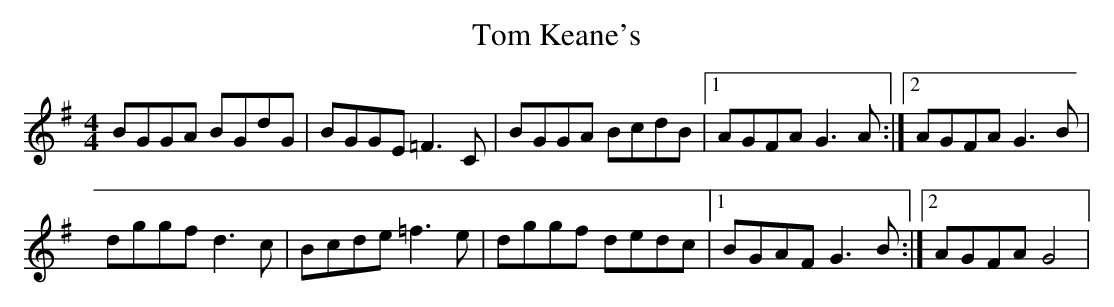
X:1
T: Tom Keane's
M: 4/4
L: 1/8
K: Gmaj
BGGA BGdG|BGGE =F3C|BGGA BcdB|[1 AGFA G3A:|[2 AGFA G3B|
dggf d3c|Bcde =f3e|dggf dedc|[1 BGAF G3B:|[2 AGFA G4|
